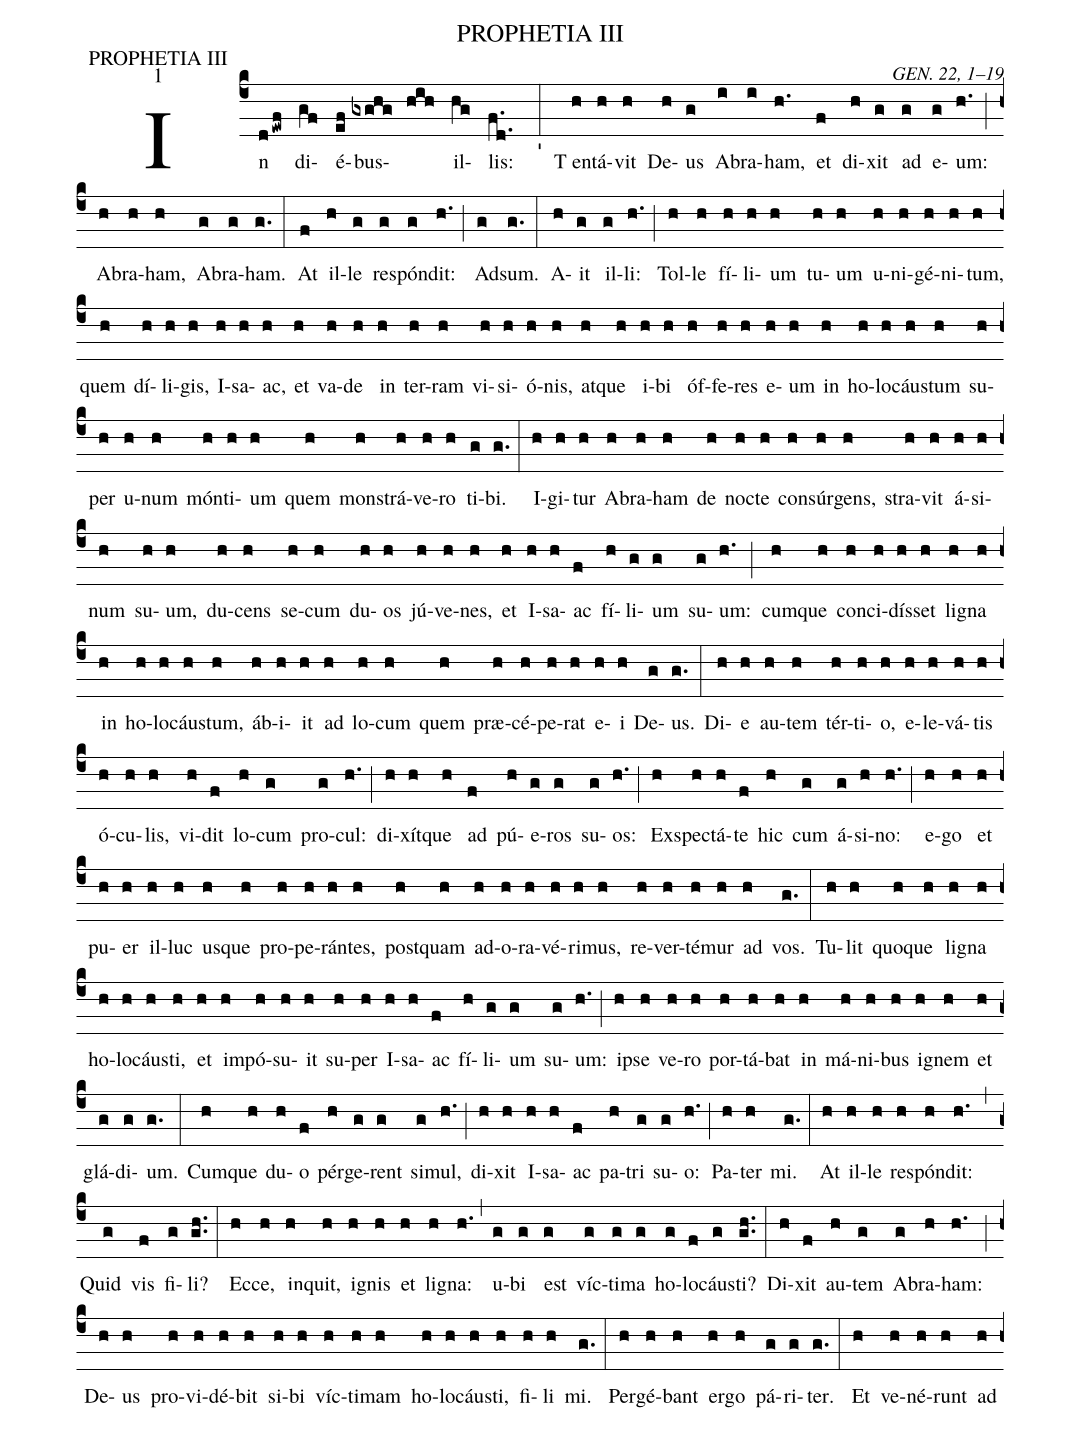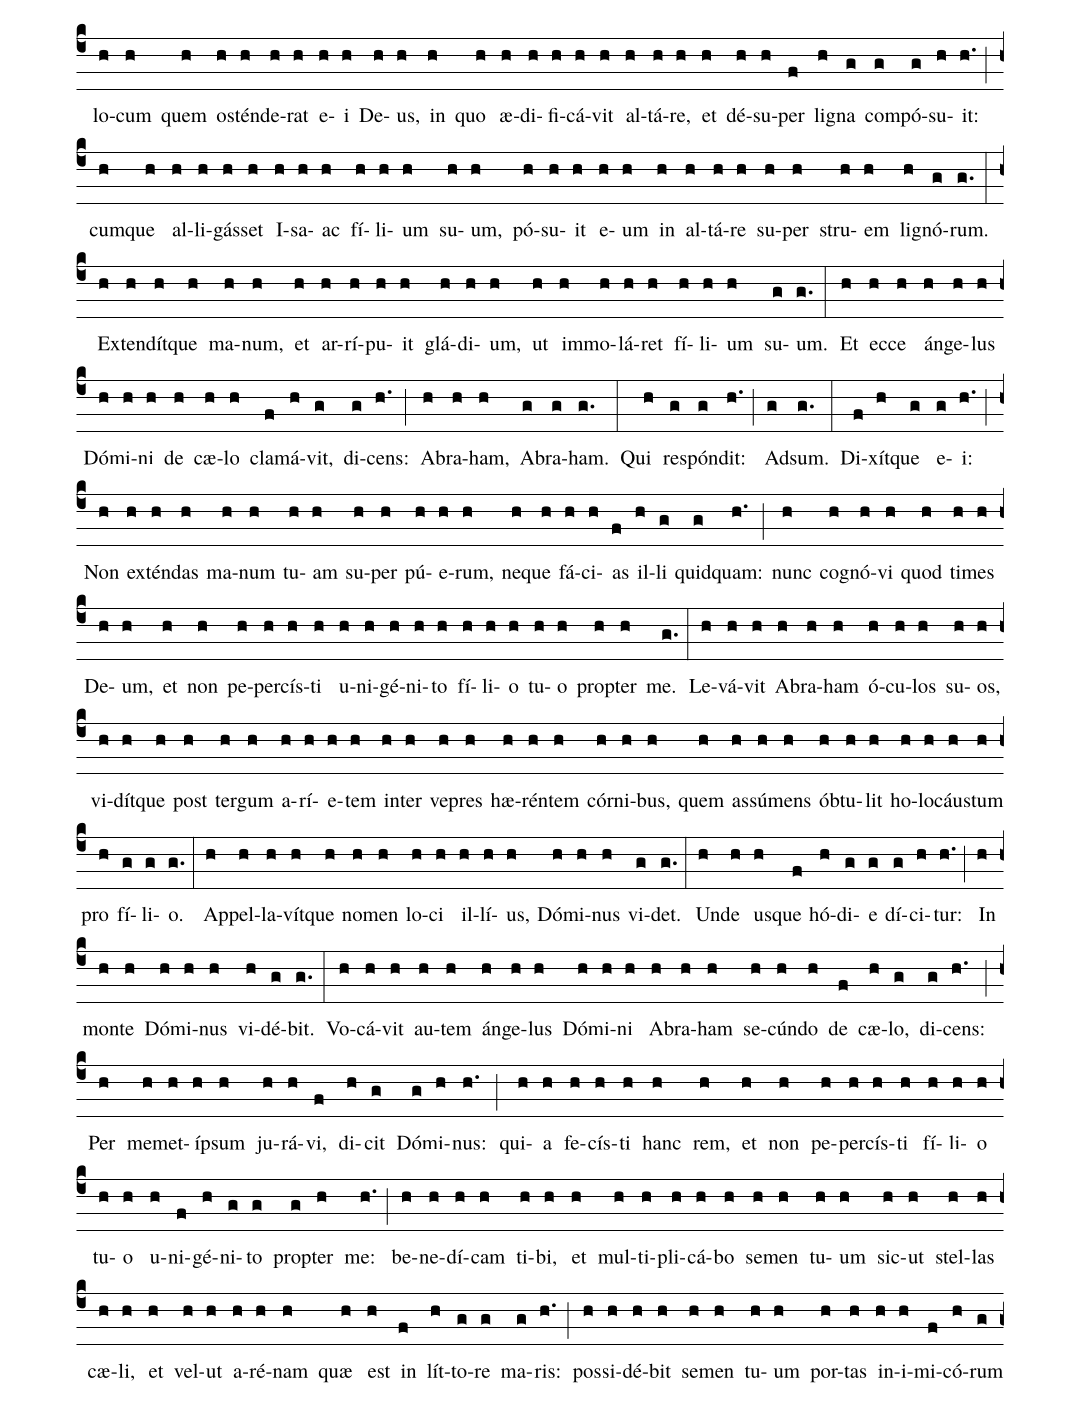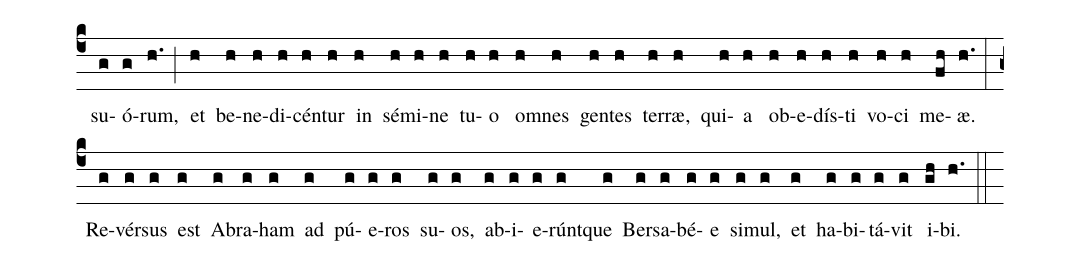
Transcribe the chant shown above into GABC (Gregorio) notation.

name: PROPHETIA III;
office-part: PROPHETIA III;
mode: 1;
commentary: GEN. 22, 1–19;
%%
centering-scheme: latin;
%%
(c4) In(dewf) di-(gf) é-(ef)bus(gxghg)(hih) il-(hg) lis:(f.d. :') T en(h)tá(h)vit(h) De(h)us(g) A(i)bra(i)ham,(h.) et(f) di(h)xit(g) ad(g) e(g)um:(h.) (;) A(h)bra(h)ham,(h) A(g)bra(g)ham.(g.) (:) At(f) il(h)le(g) re(g)spón(g)dit:(h.) (;) Ad(g)sum.(g.) (:) A(h)it(g) il(g)li:(h.) (;) Tol(h)le(h) fí(h)li(h)um(h) tu(h)um(h) u(h)ni(h)gé(h)ni(h)tum,(h) quem(h) dí(h)li(h)gis,(h) I(h)sa(h)ac,(h) et(h) va(h)de(h) in(h) ter(h)ram(h) vi(h)si(h)ó(h)nis,(h) at(h)que(h) i(h)bi(h) óf(h)fe(h)res(h) e(h)um(h) in(h) ho(h)lo(h)cáus(h)tum(h) su(h)per(h) u(h)num(h) món(h)ti(h)um(h) quem(h) mons(h)trá(h)ve(h)ro(h) ti(g)bi.(g.) (:) I(h)gi(h)tur(h) A(h)bra(h)ham(h) de(h) noc(h)te(h) con(h)súr(h)gens,(h) stra(h)vit(h) á(h)si(h)num(h) su(h)um,(h) du(h)cens(h) se(h)cum(h) du(h)os(h) jú(h)ve(h)nes,(h) et(h) I(h)sa(h)ac(f) fí(h)li(g)um(g) su(g)um:(h.) (;) cum(h)que(h) con(h)ci(h)dís(h)set(h) li(h)gna(h) in(h) ho(h)lo(h)cáus(h)tum,(h) áb(h)i(h)it(h) ad(h) lo(h)cum(h) quem(h) præ(h)cé(h)pe(h)rat(h) e(h)i(h) De(g)us.(g.) (:) Di(h)e(h) au(h)tem(h) tér(h)ti(h)o,(h) e(h)le(h)vá(h)tis(h) ó(h)cu(h)lis,(h) vi(h)dit(f) lo(h)cum(g) pro(g)cul:(h.) (;) di(h)xít(h)que(h) ad(f) pú(h)e(g)ros(g) su(g)os:(h.) (;) Ex(h)spec(h)tá(h)te(f) hic(h) cum(g) á(g)si(h)no:(h.) (;) e(h)go(h) et(h) pu(h)er(h) il(h)luc(h) us(h)que(h) pro(h)pe(h)rán(h)tes,(h) post(h)quam(h) ad(h)o(h)ra(h)vé(h)ri(h)mus,(h) re(h)ver(h)té(h)mur(h) ad(h) vos.(g.) (:) Tu(h)lit(h) quo(h)que(h) li(h)gna(h) ho(h)lo(h)cáus(h)ti,(h) et(h) im(h)pó(h)su(h)it(h) su(h)per(h) I(h)sa(h)ac(f) fí(h)li(g)um(g) su(g)um:(h.) (;) ip(h)se(h) ve(h)ro(h) por(h)tá(h)bat(h) in(h) má(h)ni(h)bus(h) i(h)gnem(h) et(h) glá(g)di(g)um.(g.) (:) Cum(h)que(h) du(h)o(f) pér(h)ge(g)rent(g) si(g)mul,(h.) (;) di(h)xit(h) I(h)sa(h)ac(f) pa(h)tri(g) su(g)o:(h.) (;) Pa(h)ter(h) mi.(g.) (:) At(h) il(h)le(h) re(h)spón(h)dit:(h.) (,) Quid(g) vis(f) fi(g)li?(gh..) (:) Ec(h)ce,(h) in(h)quit,(h) i(h)gnis(h) et(h) li(h)gna:(h.) (,) u(g)bi(g) est(g) víc(g)ti(g)ma(g) ho(g)lo(f)cáus(g)ti?(gh..) (:) Di(h)xit(f) au(h)tem(g) A(g)bra(h)ham:(h.) (;) De(h)us(h) pro(h)vi(h)dé(h)bit(h) si(h)bi(h) víc(h)ti(h)mam(h) ho(h)lo(h)cáus(h)ti,(h) fi(h)li(h) mi.(g.) (:) Per(h)gé(h)bant(h) er(h)go(h) pá(g)ri(g)ter.(g.) (:) Et(h) ve(h)né(h)runt(h) ad(h) lo(h)cum(h) quem(h) os(h)tén(h)de(h)rat(h) e(h)i(h) De(h)us,(h) in(h) quo(h) æ(h)di(h)fi(h)cá(h)vit(h) al(h)tá(h)re,(h) et(h) dé(h)su(h)per(f) li(h)gna(g) com(g)pó(g)su(h)it:(h.) (;) cum(h)que(h) al(h)li(h)gás(h)set(h) I(h)sa(h)ac(h) fí(h)li(h)um(h) su(h)um,(h) pó(h)su(h)it(h) e(h)um(h) in(h) al(h)tá(h)re(h) su(h)per(h) stru(h)em(h) li(h)gnó(g)rum.(g.) (:) Ex(h)ten(h)dít(h)que(h) ma(h)num,(h) et(h) ar(h)rí(h)pu(h)it(h) glá(h)di(h)um,(h) ut(h) im(h)mo(h)lá(h)ret(h) fí(h)li(h)um(h) su(g)um.(g.) (:) Et(h) ec(h)ce(h) án(h)ge(h)lus(h) Dó(h)mi(h)ni(h) de(h) cæ(h)lo(h) cla(f)má(h)vit,(g) di(g)cens:(h.) (;) A(h)bra(h)ham,(h) A(g)bra(g)ham.(g.) (:) Qui(h) re(g)spón(g)dit:(h.) (;) Ad(g)sum.(g.) (:) Di(f)xít(h)que(g) e(g)i:(h.) (;) Non(h) ex(h)tén(h)das(h) ma(h)num(h) tu(h)am(h) su(h)per(h) pú(h)e(h)rum,(h) ne(h)que(h) fá(h)ci(h)as(f) il(h)li(g) quid(g)quam:(h.) (;) nunc(h) co(h)gnó(h)vi(h) quod(h) ti(h)mes(h) De(h)um,(h) et(h) non(h) pe(h)per(h)cís(h)ti(h) u(h)ni(h)gé(h)ni(h)to(h) fí(h)li(h)o(h) tu(h)o(h) prop(h)ter(h) me.(g.) (:) Le(h)vá(h)vit(h) A(h)bra(h)ham(h) ó(h)cu(h)los(h) su(h)os,(h) vi(h)dít(h)que(h) post(h) ter(h)gum(h) a(h)rí(h)e(h)tem(h) in(h)ter(h) ve(h)pres(h) hæ(h)rén(h)tem(h) cór(h)ni(h)bus,(h) quem(h) as(h)sú(h)mens(h) ób(h)tu(h)lit(h) ho(h)lo(h)cáus(h)tum(h) pro(h) fí(g)li(g)o.(g.) (:) Ap(h)pel(h)la(h)vít(h)que(h) no(h)men(h) lo(h)ci(h) il(h)lí(h)us,(h) Dó(h)mi(h)nus(h) vi(g)det.(g.) (:) Un(h)de(h) us(h)que(f) hó(h)di(g)e(g) dí(g)ci(h)tur:(h.) (;) In(h) mon(h)te(h) Dó(h)mi(h)nus(h) vi(h)dé(g)bit.(g.) (:) Vo(h)cá(h)vit(h) au(h)tem(h) án(h)ge(h)lus(h) Dó(h)mi(h)ni(h) A(h)bra(h)ham(h) se(h)cún(h)do(h) de(f) cæ(h)lo,(g) di(g)cens:(h.) (;) Per(h) me(h)met(h)íp(h)sum(h) ju(h)rá(h)vi,(f) di(h)cit(g) Dó(g)mi(h)nus:(h.) (;) qui(h)a(h) fe(h)cís(h)ti(h) hanc(h) rem,(h) et(h) non(h) pe(h)per(h)cís(h)ti(h) fí(h)li(h)o(h) tu(h)o(h) u(h)ni(f)gé(h)ni(g)to(g) prop(g)ter(h) me:(h.) (;) be(h)ne(h)dí(h)cam(h) ti(h)bi,(h) et(h) mul(h)ti(h)pli(h)cá(h)bo(h) se(h)men(h) tu(h)um(h) sic(h)ut(h) stel(h)las(h) cæ(h)li,(h) et(h) vel(h)ut(h) a(h)ré(h)nam(h) quæ(h) est(h) in(f) lít(h)to(g)re(g) ma(g)ris:(h.) (;) pos(h)si(h)dé(h)bit(h) se(h)men(h) tu(h)um(h) por(h)tas(h) in(h)i(h)mi(f)có(h)rum(g) su(g)ó(g)rum,(h.) (;) et(h) be(h)ne(h)di(h)cén(h)tur(h) in(h) sé(h)mi(h)ne(h) tu(h)o(h) om(h)nes(h) gen(h)tes(h) ter(h)ræ,(h) qui(h)a(h) ob(h)e(h)dís(h)ti(h) vo(h)ci(h) me(fh)æ.(h.) (:) Re(g)vér(g)sus(g) est(g) A(g)bra(g)ham(g) ad(g) pú(g)e(g)ros(g) su(g)os,(g) ab(g)i(g)e(g)rúnt(g)que(g) Ber(g)sa(g)bé(g)e(g) si(g)mul,(g) et(g) ha(g)bi(g)tá(g)vit(g) i(gh)bi.(h.) (::)
